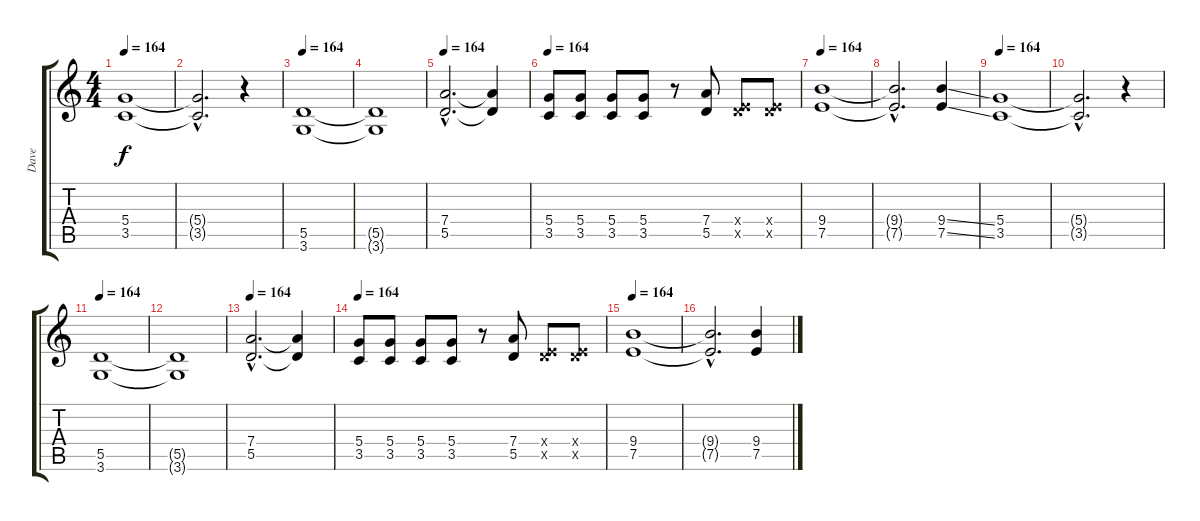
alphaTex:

\track ("Dave" "Dave") {instrument overdrivenguitar}
\staff {score tabs}
\tuning (E4 B3 G3 D3 A2 E2) {hide}
\ts (4 4)
\tempo 164
\clef g2
\ks c
(5.4 3.5).1{dy f} |
(5.4{hac t} 3.5{hac t}).2{d} r.4 |
\tempo 164
(5.5 3.6).1 |
(5.5{t} 3.6{t}).1 |
\tempo 164
(7.4{hac} 5.5{hac}).2{d} (7.4{t} 5.5{t}).4 |
\tempo 164
(5.4 3.5).8 (5.4 3.5).8 (5.4 3.5).8 (5.4 3.5).8 r.8 (7.4 5.5).8 (0.4{x} 7.5{x}).8 (0.4{x} 7.5{x}).8 |
\tempo 164
(9.4 7.5).1 |
(9.4{hac t} 7.5{hac t}).2{d} (9.4{ss} 7.5{ss}).4 |
\tempo 164
(5.4 3.5).1 |
(5.4{hac t} 3.5{hac t}).2{d} r.4 |
\tempo 164
(5.5 3.6).1 |
(5.5{t} 3.6{t}).1 |
\tempo 164
(7.4{hac} 5.5{hac}).2{d} (7.4{t} 5.5{t}).4 |
\tempo 164
(5.4 3.5).8 (5.4 3.5).8 (5.4 3.5).8 (5.4 3.5).8 r.8 (7.4 5.5).8 (0.4{x} 7.5{x}).8 (0.4{x} 7.5{x}).8 |
\tempo 164
(9.4 7.5).1 |
(9.4{hac t} 7.5{hac t}).2{d} (9.4{ss} 7.5{ss}).4
